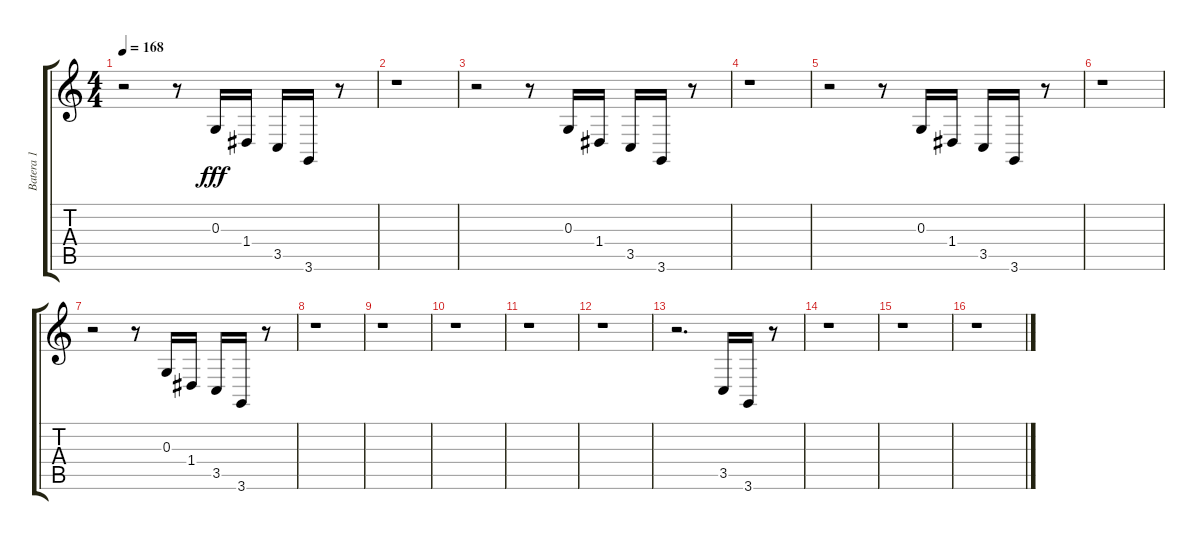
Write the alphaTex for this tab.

\track ("Batera 1" "Batera 1") {instrument melodictom}
\staff {score tabs}
\tuning (E4 B3 G3 D3 A2 E2) {hide}
\ts (4 4)
\tempo 168
\clef g2
\ks c
r.2{dy fff} r.8 0.3.16{balance 4} 1.4.16{balance 6} 3.5.16{balance 8} 3.6.16{balance 12} r.8 |
r.1 |
r.2 r.8 0.3.16{volume 14 balance 4} 1.4.16{balance 6} 3.5.16{balance 8} 3.6.16{balance 12} r.8 |
r.1 |
r.2 r.8 0.3.16{balance 4} 1.4.16{balance 6} 3.5.16{balance 8} 3.6.16{balance 12} r.8 |
r.1 |
r.2 r.8 0.3.16{balance 4} 1.4.16{balance 6} 3.5.16{balance 8} 3.6.16{balance 12} r.8 |
r.1 |
r.1 |
r.1 |
r.1 |
r.1 |
r.2{d} 3.5.16{balance 6} 3.6.16{balance 10} r.8 |
r.1 |
r.1 |
r.1
